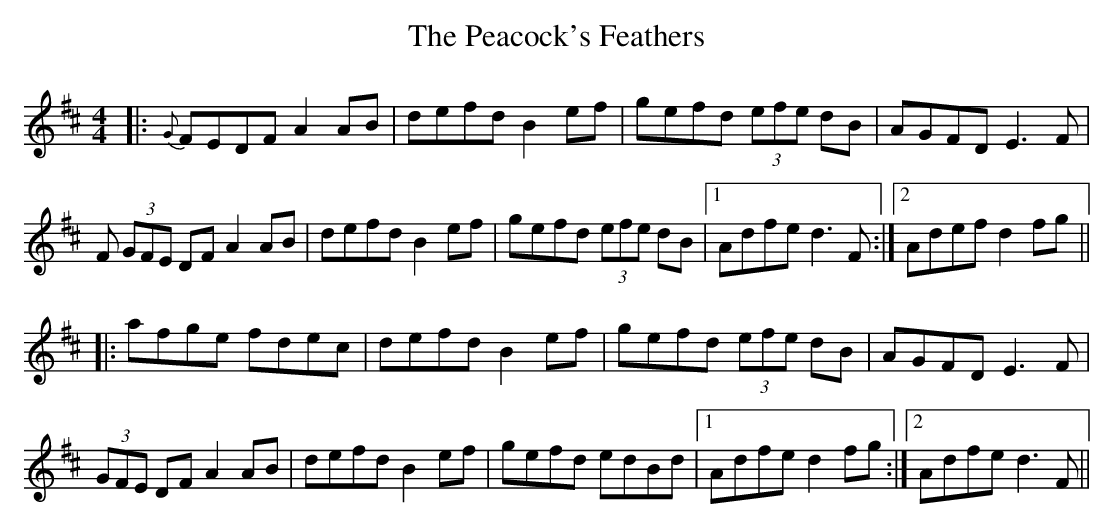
X:1
T: The Peacock's Feathers
M: 4/4
L: 1/8
K: Dmaj
|:{G}FEDF A2AB|defd B2ef|gefd (3efe dB|AGFD E3 F|
F (3GFE DF A2AB|defd B2ef|gefd (3efe dB|1 Adfe d3 F:|2 Adef d2 fg||
|:afge fdec|defd B2ef|gefd (3efe dB|AGFD E3 F|
(3GFE DF A2AB|defd B2ef|gefd edBd|1 Adfe d2fg:|2 Adfe d3F||
